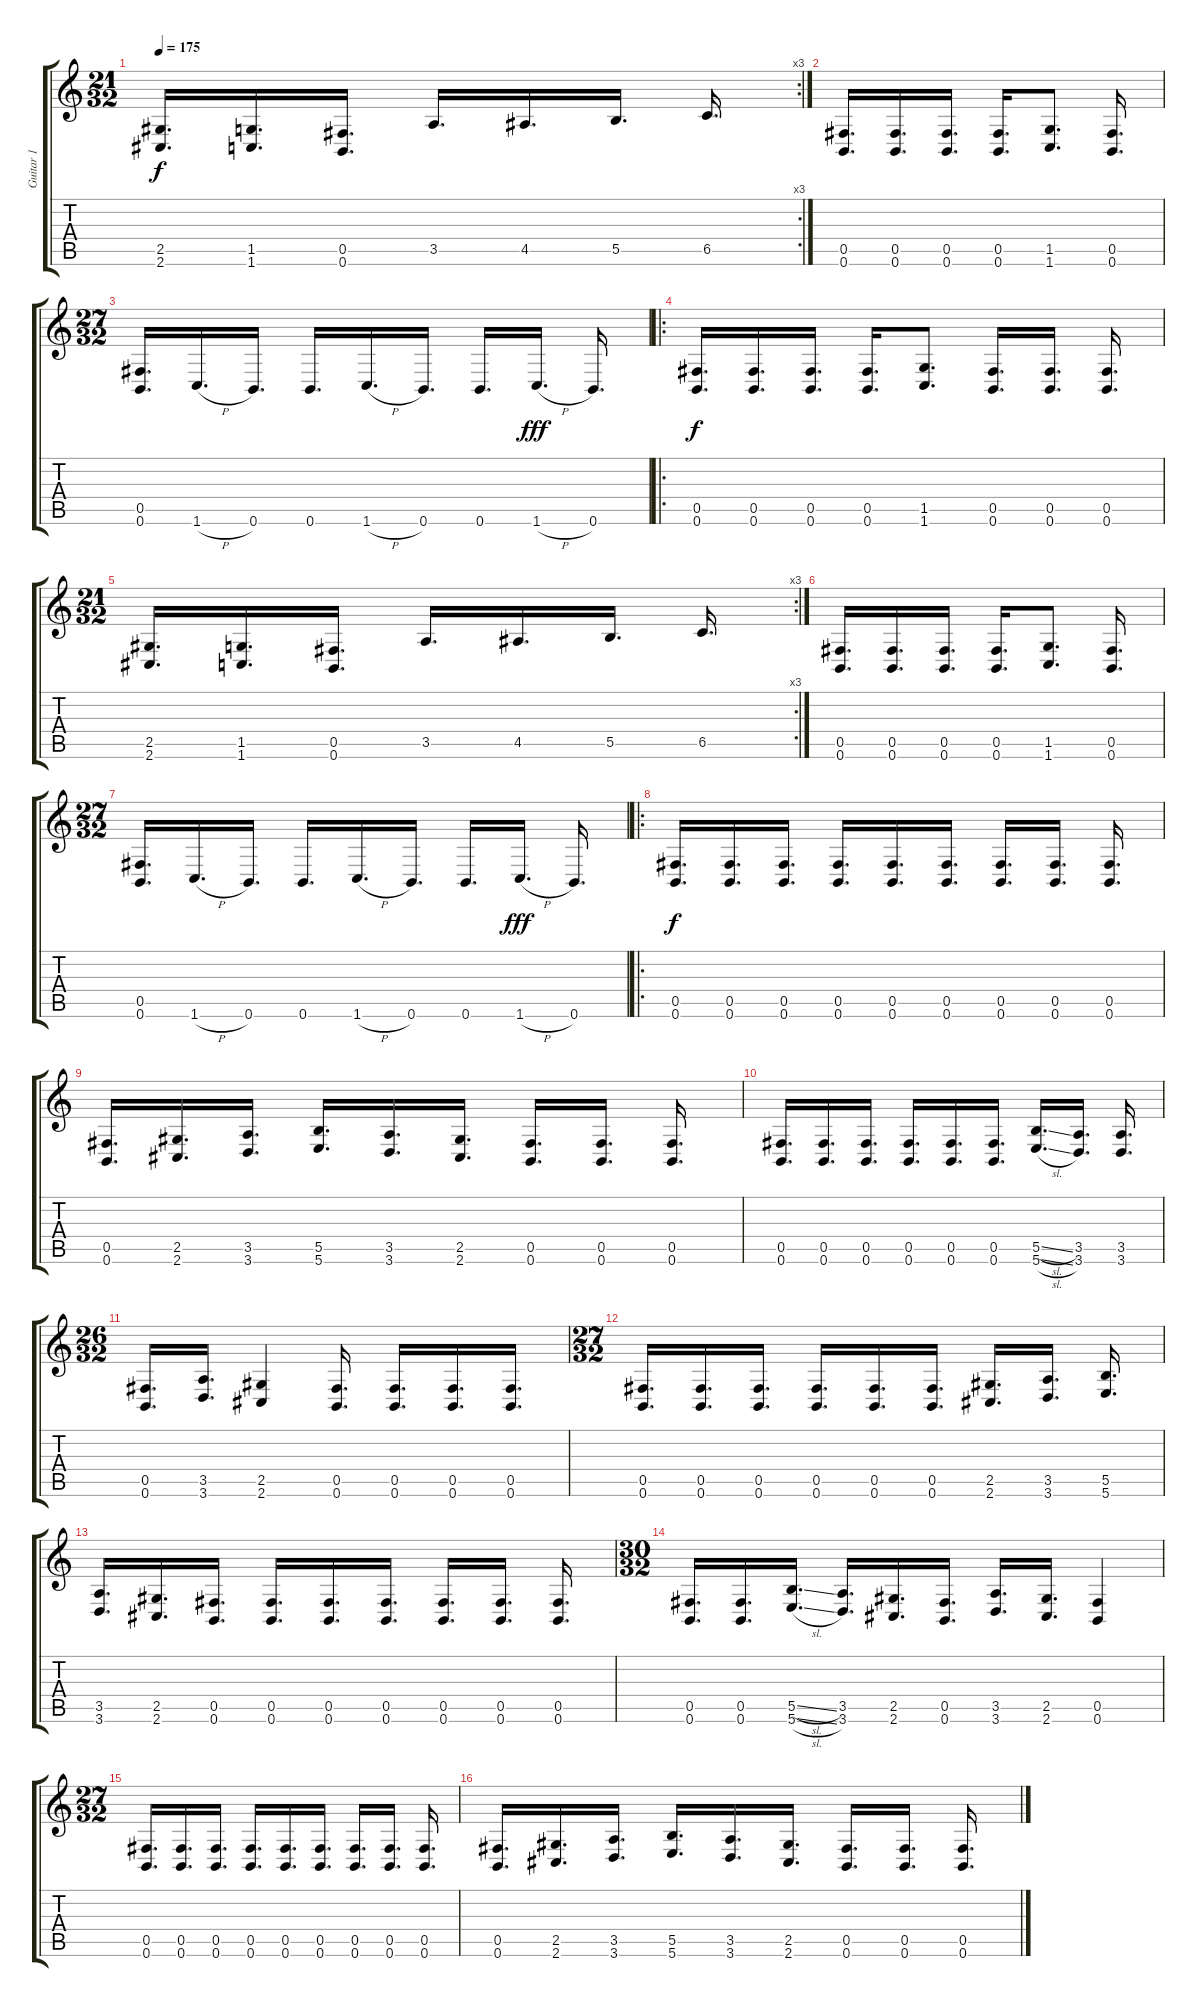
\track ("Guitar 1" "Guitar 1") {instrument distortionguitar}
\staff {score tabs}
\tuning (Db4 Ab3 E3 B2 Gb2 B1) {hide}
\rc 3
\ts (21 32)
\tempo 175
\clef g2
\ks c
(2.5 2.6).16{d dy f} (1.5 1.6).16{d} (0.5 0.6).16{d} 3.5.16{d} 4.5.16{d} 5.5.16{d} 6.5.16{d} |
(0.5 0.6).16{d} (0.5 0.6).16{d} (0.5 0.6).16{d} (0.5 0.6).16{d} (1.5 1.6).8{d} (0.5 0.6).16{d} |
\ts (27 32)
(0.5 0.6).16{d} 1.6{h}.16{d} 0.6.16{d} 0.6.16{d} 1.6{h}.16{d} 0.6.16{d} 0.6.16{d} 1.6{h}.16{d dy fff} 0.6.16{d} |
\ro
(0.5 0.6).16{d dy f} (0.5 0.6).16{d} (0.5 0.6).16{d} (0.5 0.6).16{d} (1.5 1.6).8{d} (0.5 0.6).16{d} (0.5 0.6).16{d} (0.5 0.6).16{d} |
\rc 3
\ts (21 32)
(2.5 2.6).16{d} (1.5 1.6).16{d} (0.5 0.6).16{d} 3.5.16{d} 4.5.16{d} 5.5.16{d} 6.5.16{d} |
(0.5 0.6).16{d} (0.5 0.6).16{d} (0.5 0.6).16{d} (0.5 0.6).16{d} (1.5 1.6).8{d} (0.5 0.6).16{d} |
\ts (27 32)
(0.5 0.6).16{d} 1.6{h}.16{d} 0.6.16{d} 0.6.16{d} 1.6{h}.16{d} 0.6.16{d} 0.6.16{d} 1.6{h}.16{d dy fff} 0.6.16{d} |
\ro
(0.5 0.6).16{d dy f} (0.5 0.6).16{d} (0.5 0.6).16{d} (0.5 0.6).16{d} (0.5 0.6).16{d} (0.5 0.6).16{d} (0.5 0.6).16{d} (0.5 0.6).16{d} (0.5 0.6).16{d} |
(0.5 0.6).16{d} (2.5 2.6).16{d} (3.5 3.6).16{d} (5.5 5.6).16{d} (3.5 3.6).16{d} (2.5 2.6).16{d} (0.5 0.6).16{d} (0.5 0.6).16{d} (0.5 0.6).16{d} |
(0.5 0.6).16{d} (0.5 0.6).16{d} (0.5 0.6).16{d} (0.5 0.6).16{d} (0.5 0.6).16{d} (0.5 0.6).16{d} (5.5{sl} 5.6{sl}).16{d} (3.5 3.6).16{d} (3.5 3.6).16{d} |
\ts (26 32)
(0.5 0.6).16{d} (3.5 3.6).16{d} (2.5 2.6).4 (0.5 0.6).16{d} (0.5 0.6).16{d} (0.5 0.6).16{d} (0.5 0.6).16{d} |
\ts (27 32)
(0.5 0.6).16{d} (0.5 0.6).16{d} (0.5 0.6).16{d} (0.5 0.6).16{d} (0.5 0.6).16{d} (0.5 0.6).16{d} (2.5 2.6).16{d} (3.5 3.6).16{d} (5.5 5.6).16{d} |
(3.5 3.6).16{d} (2.5 2.6).16{d} (0.5 0.6).16{d} (0.5 0.6).16{d} (0.5 0.6).16{d} (0.5 0.6).16{d} (0.5 0.6).16{d} (0.5 0.6).16{d} (0.5 0.6).16{d} |
\ts (30 32)
(0.5 0.6).16{d} (0.5 0.6).16{d} (5.5{sl} 5.6{sl}).16{d} (3.5 3.6).16{d} (2.5 2.6).16{d} (0.5 0.6).16{d} (3.5 3.6).16{d} (2.5 2.6).16{d} (0.5 0.6).4 |
\ts (27 32)
(0.5 0.6).16{d} (0.5 0.6).16{d} (0.5 0.6).16{d} (0.5 0.6).16{d} (0.5 0.6).16{d} (0.5 0.6).16{d} (0.5 0.6).16{d} (0.5 0.6).16{d} (0.5 0.6).16{d} |
(0.5 0.6).16{d} (2.5 2.6).16{d} (3.5 3.6).16{d} (5.5 5.6).16{d} (3.5 3.6).16{d} (2.5 2.6).16{d} (0.5 0.6).16{d} (0.5 0.6).16{d} (0.5 0.6).16{d}
